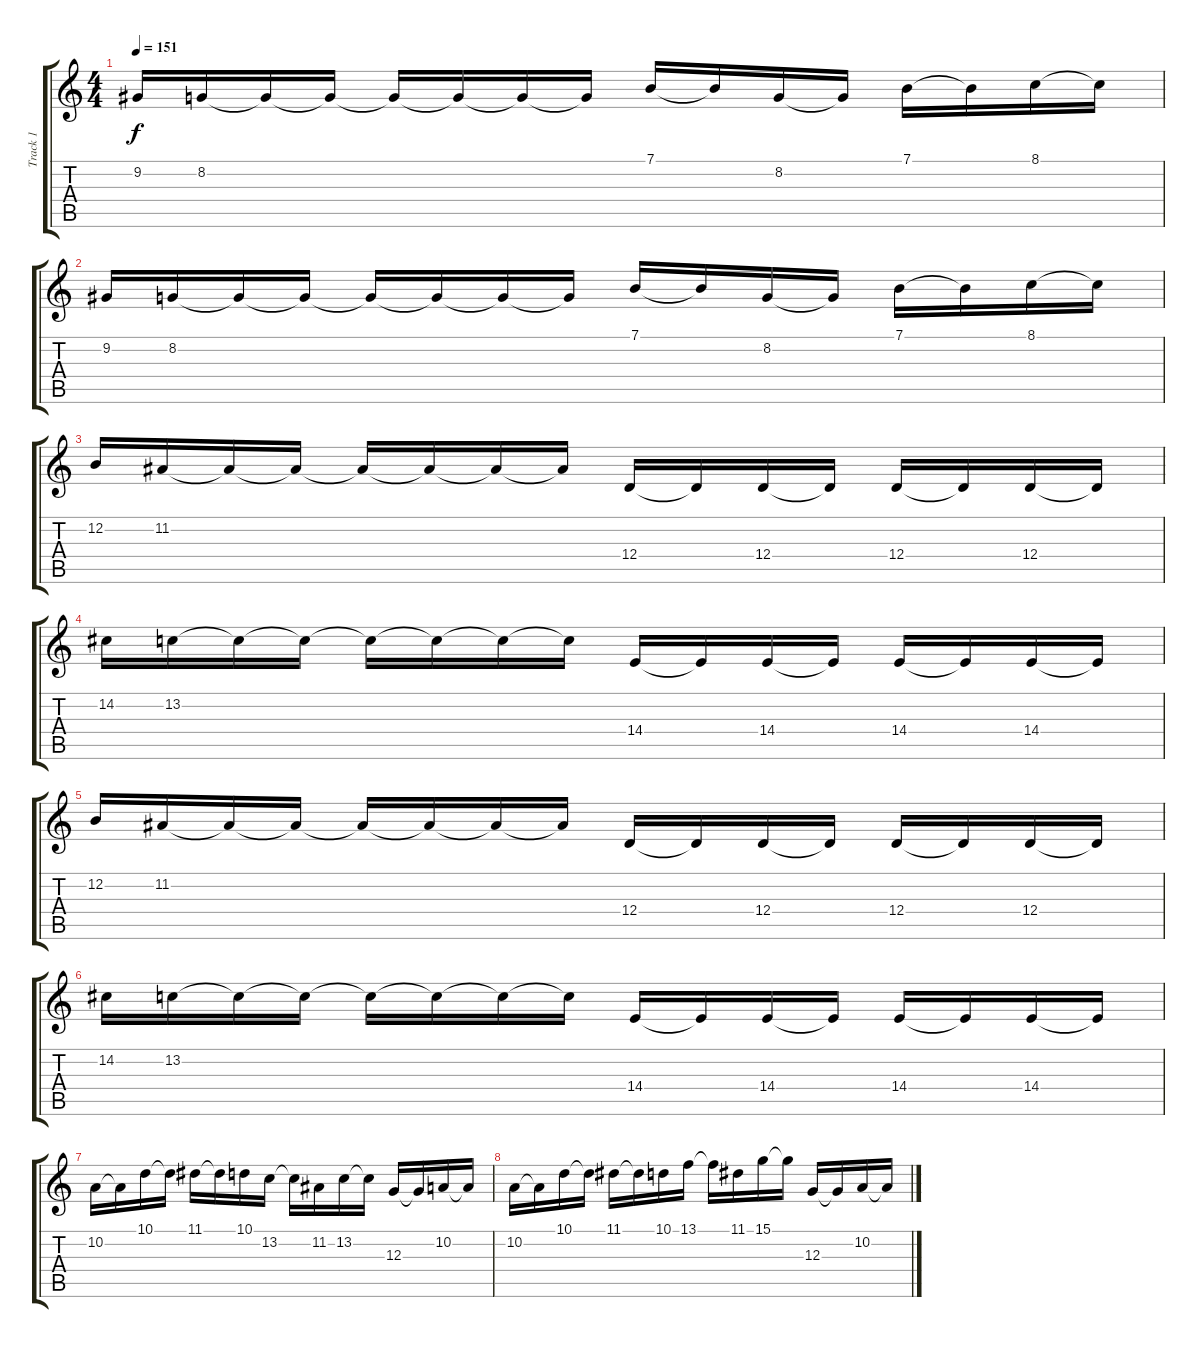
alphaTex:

\track ("Track 1" "Track 1") {instrument lead5charang}
\staff {score tabs}
\tuning (E4 B3 G3 D3 A2 E2) {hide}
\ts (4 4)
\tempo 151
\clef g2
\ks c
9.2.16{dy f} 8.2.16 8.2{t}.16 8.2{t}.16 8.2{t}.16 8.2{t}.16 8.2{t}.16 8.2{t}.16 7.1.16 7.1{t}.16 8.2.16 8.2{t}.16 7.1.16 7.1{t}.16 8.1.16 8.1{t}.16 |
9.2.16 8.2.16 8.2{t}.16 8.2{t}.16 8.2{t}.16 8.2{t}.16 8.2{t}.16 8.2{t}.16 7.1.16 7.1{t}.16 8.2.16 8.2{t}.16 7.1.16 7.1{t}.16 8.1.16 8.1{t}.16 |
12.2.16 11.2.16 11.2{t}.16 11.2{t}.16 11.2{t}.16 11.2{t}.16 11.2{t}.16 11.2{t}.16 12.4.16 12.4{t}.16 12.4.16 12.4{t}.16 12.4.16 12.4{t}.16 12.4.16 12.4{t}.16 |
14.2.16 13.2.16 13.2{t}.16 13.2{t}.16 13.2{t}.16 13.2{t}.16 13.2{t}.16 13.2{t}.16 14.4.16 14.4{t}.16 14.4.16 14.4{t}.16 14.4.16 14.4{t}.16 14.4.16 14.4{t}.16 |
12.2.16 11.2.16 11.2{t}.16 11.2{t}.16 11.2{t}.16 11.2{t}.16 11.2{t}.16 11.2{t}.16 12.4.16 12.4{t}.16 12.4.16 12.4{t}.16 12.4.16 12.4{t}.16 12.4.16 12.4{t}.16 |
14.2.16 13.2.16 13.2{t}.16 13.2{t}.16 13.2{t}.16 13.2{t}.16 13.2{t}.16 13.2{t}.16 14.4.16 14.4{t}.16 14.4.16 14.4{t}.16 14.4.16 14.4{t}.16 14.4.16 14.4{t}.16 |
10.2.16 10.2{t}.16 10.1.16 10.1{t}.16 11.1.16 11.1{t}.16 10.1.16 13.2.16 13.2{t}.16 11.2.16 13.2.16 13.2{t}.16 12.3.16 12.3{t}.16 10.2.16 10.2{t}.16 |
10.2.16 10.2{t}.16 10.1.16 10.1{t}.16 11.1.16 11.1{t}.16 10.1.16 13.1.16 13.1{t}.16 11.1.16 15.1.16 15.1{t}.16 12.3.16 12.3{t}.16 10.2.16 10.2{t}.16
